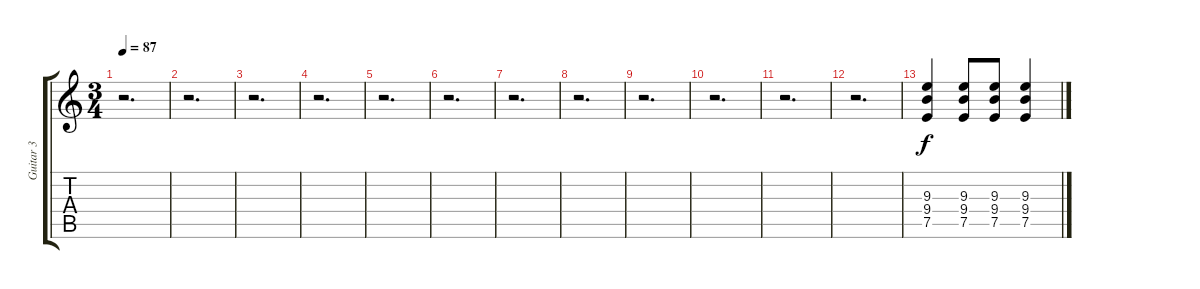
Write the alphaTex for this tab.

\track ("Guitar 3" "Guitar 3") {instrument distortionguitar}
\staff {score tabs}
\tuning (E4 B3 G3 D3 A2 E2) {hide}
\ts (3 4)
\tempo 87
\clef g2
\ks c
r.2{d dy f} |
r.2{d} |
r.2{d} |
r.2{d} |
r.2{d} |
r.2{d} |
r.2{d} |
r.2{d} |
r.2{d} |
r.2{d} |
r.2{d} |
r.2{d} |
(9.3 9.4 7.5).4 (9.3 9.4 7.5).8 (9.3 9.4 7.5).8 (9.3 9.4 7.5).4
